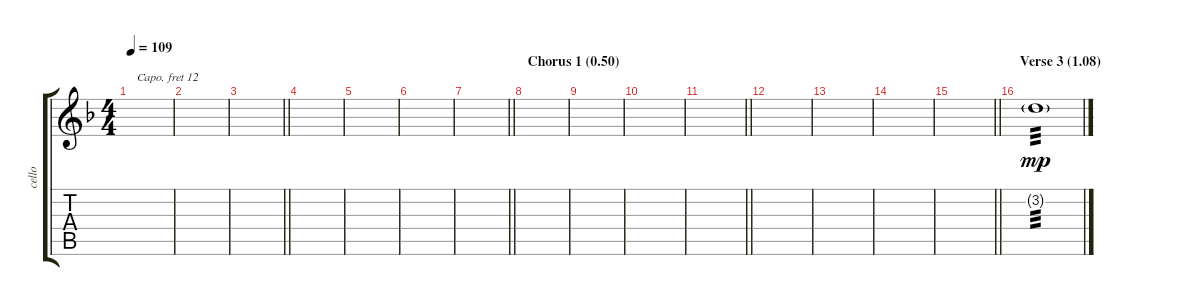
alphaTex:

\track ("cello" "cello") {instrument viola}
\staff {score tabs}
\capo 12
\tuning (E4 B3 G3 D3 A2 E2) {hide}
\ts (4 4)
\tempo 109
\clef g2
\ks f
|
|
\barLineRight lightlight
|
|
|
|
\barLineRight lightlight
|
\section ("" "Chorus 1 (0.50)")
|
|
|
\barLineRight lightlight
|
|
|
|
\barLineRight lightlight
|
\section ("" "Verse 3 (1.08)")
3.2{g}.1{tp 3 dy mp}
